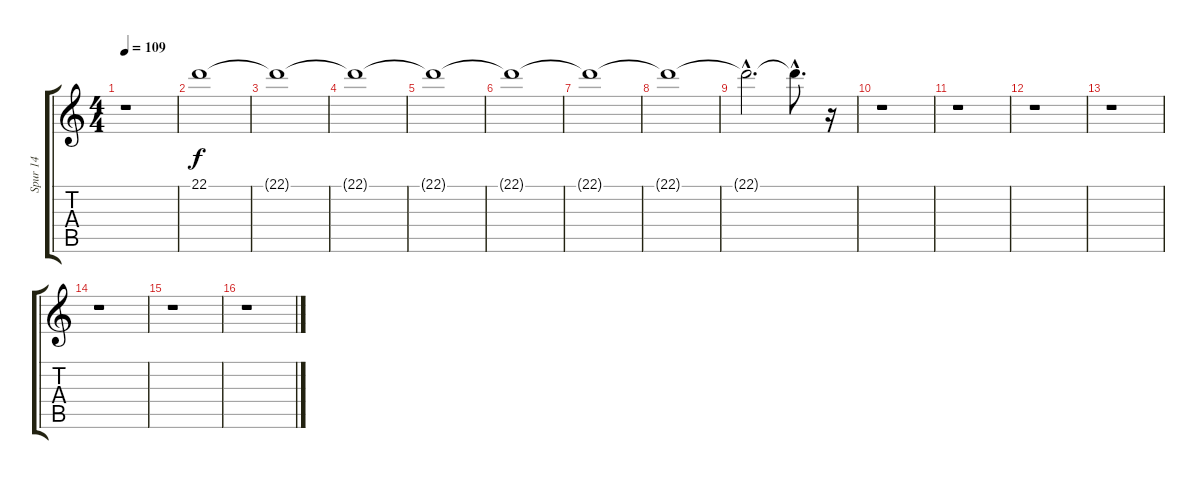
\track ("Spur 14" "Spur 14") {instrument stringensemble1}
\staff {score tabs}
\tuning (E4 B3 G3 D3 A2 E2) {hide}
\ts (4 4)
\tempo 109
\clef g2
\ks c
r.1{dy f instrument stringensemble1} |
22.1.1 |
22.1{t}.1 |
22.1{t}.1 |
22.1{t}.1 |
22.1{t}.1 |
22.1{t}.1 |
22.1{t}.1 |
22.1{hac t}.2{d} 22.1{hac t}.8{d} r.16 |
r.1 |
r.1 |
r.1 |
r.1 |
r.1 |
r.1 |
r.1
